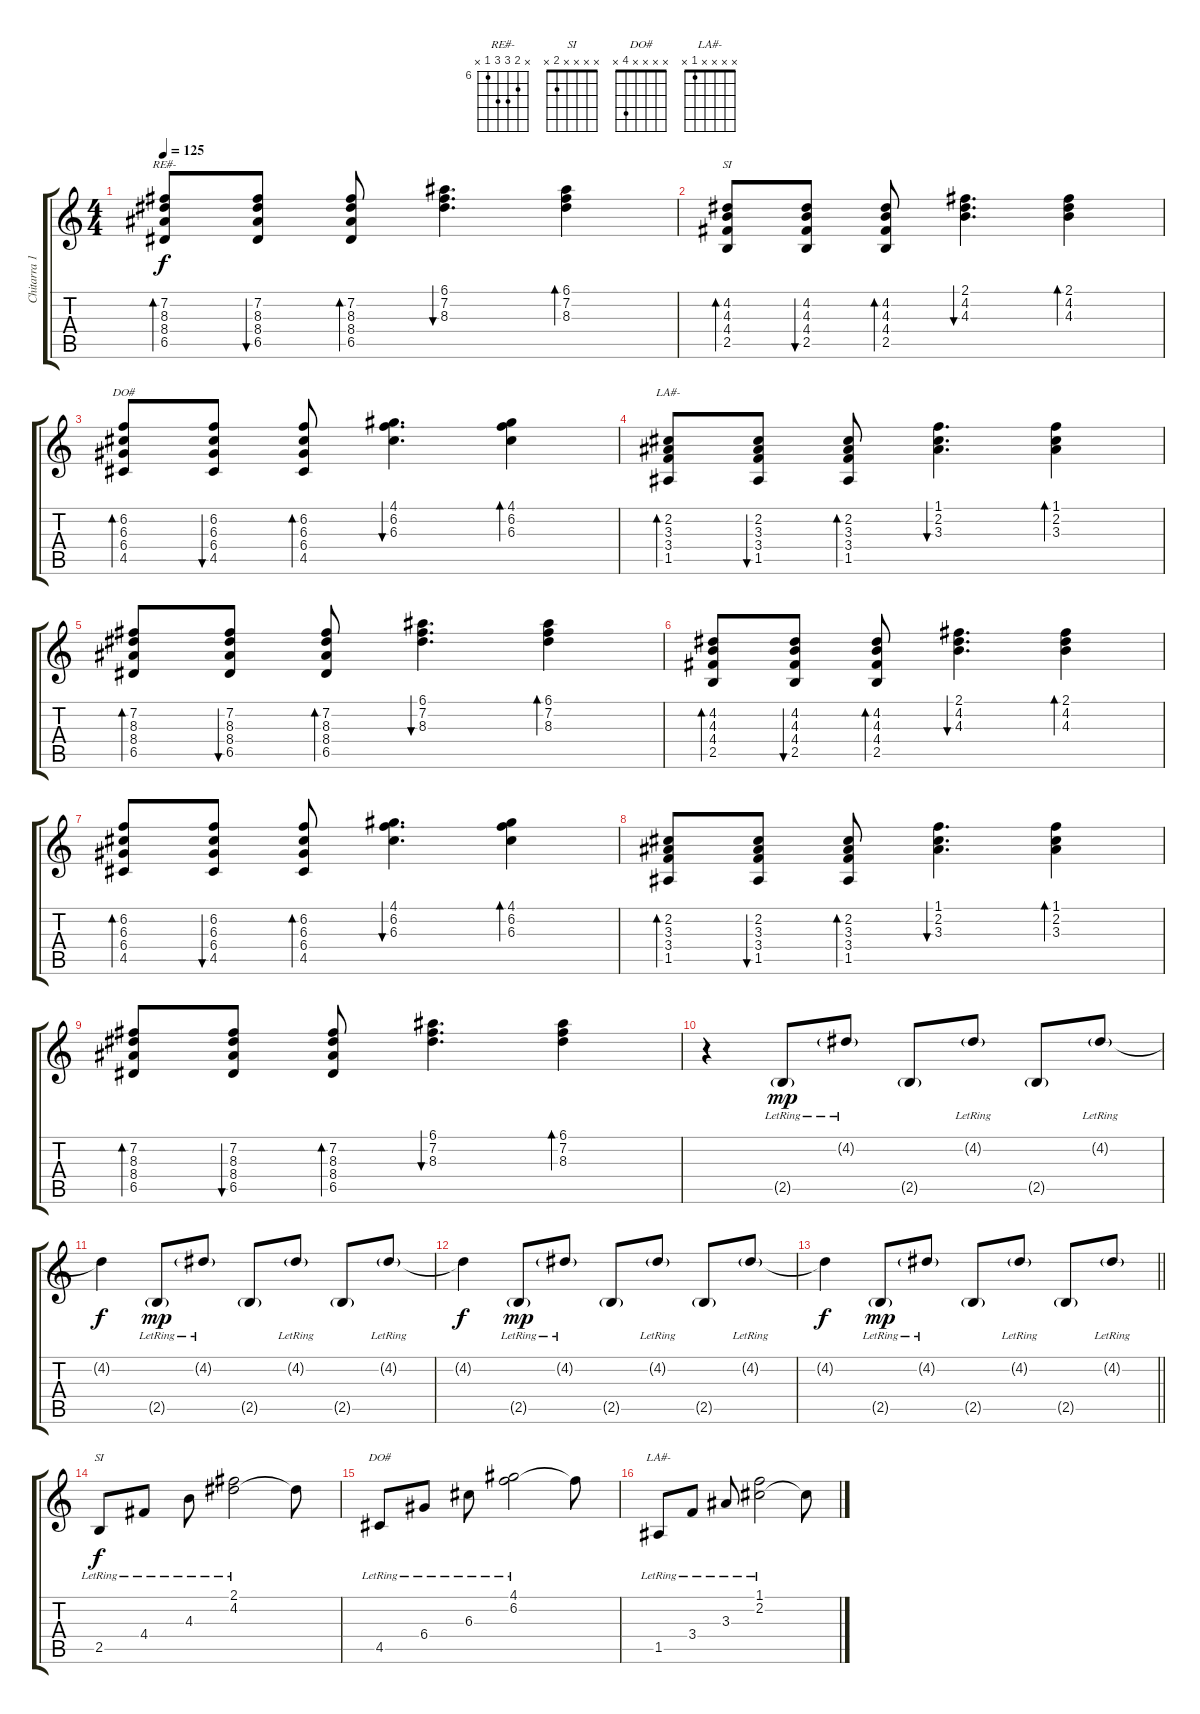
\track ("Chitarra 1" "Chitarra 1") {instrument acousticguitarsteel}
\staff {score tabs}
\tuning (E4 B3 G3 D3 A2 E2) {hide}
\chord ("RE#-" x 7 8 8 6 x) {firstfret 6}
\chord ("SI" 2 4 4 4 2 x) {barre 2}
\chord ("DO#" x 6 6 6 4 x) {firstfret 4 barre 6}
\chord ("LA#-" x 2 3 3 1 x)
\chord ("SI" x x x x 2 x)
\chord ("DO#" x x x x 4 x)
\chord ("LA#-" x x x x 1 x)
\ts (4 4)
\tempo 125
\clef g2
\ks c
(7.2 8.3 8.4 6.5).8{bd 120 ch "RE#-" dy f} (7.2 8.3 8.4 6.5).8{bu 30} (7.2 8.3 8.4 6.5).8{bd 30} (6.1 7.2 8.3).4{d bu 30} (6.1 7.2 8.3).4{bd 30} |
(4.2 4.3 4.4 2.5).8{bd 120 ch "SI"} (4.2 4.3 4.4 2.5).8{bu 30} (4.2 4.3 4.4 2.5).8{bd 30} (2.1 4.2 4.3).4{d bu 30} (2.1 4.2 4.3).4{bd 30} |
(6.2 6.3 6.4 4.5).8{bd 120 ch "DO#"} (6.2 6.3 6.4 4.5).8{bu 30} (6.2 6.3 6.4 4.5).8{bd 30} (4.1 6.2 6.3).4{d bu 30} (4.1 6.2 6.3).4{bd 30} |
(2.2 3.3 3.4 1.5).8{bd 120 ch "LA#-"} (2.2 3.3 3.4 1.5).8{bu 30} (2.2 3.3 3.4 1.5).8{bd 30} (1.1 2.2 3.3).4{d bu 30} (1.1 2.2 3.3).4{bd 30} |
(7.2 8.3 8.4 6.5).8{bd 120} (7.2 8.3 8.4 6.5).8{bu 30} (7.2 8.3 8.4 6.5).8{bd 30} (6.1 7.2 8.3).4{d bu 30} (6.1 7.2 8.3).4{bd 30} |
(4.2 4.3 4.4 2.5).8{bd 120} (4.2 4.3 4.4 2.5).8{bu 30} (4.2 4.3 4.4 2.5).8{bd 30} (2.1 4.2 4.3).4{d bu 30} (2.1 4.2 4.3).4{bd 30} |
(6.2 6.3 6.4 4.5).8{bd 120} (6.2 6.3 6.4 4.5).8{bu 30} (6.2 6.3 6.4 4.5).8{bd 30} (4.1 6.2 6.3).4{d bu 30} (4.1 6.2 6.3).4{bd 30} |
(2.2 3.3 3.4 1.5).8{bd 120} (2.2 3.3 3.4 1.5).8{bu 30} (2.2 3.3 3.4 1.5).8{bd 30} (1.1 2.2 3.3).4{d bu 30} (1.1 2.2 3.3).4{bd 30} |
(7.2 8.3 8.4 6.5).8{bd 120} (7.2 8.3 8.4 6.5).8{bu 30} (7.2 8.3 8.4 6.5).8{bd 30} (6.1 7.2 8.3).4{d bu 30} (6.1 7.2 8.3).4{bd 30} |
r.4 2.5{g lr}.8{dy mp} 4.2{g lr}.8 2.5{g}.8 4.2{g lr}.8 2.5{g}.8 4.2{g lr}.8 |
4.2{t}.4{dy f} 2.5{g lr}.8{dy mp} 4.2{g lr}.8 2.5{g}.8 4.2{g lr}.8 2.5{g}.8 4.2{g lr}.8 |
4.2{t}.4{dy f} 2.5{g lr}.8{dy mp} 4.2{g lr}.8 2.5{g}.8 4.2{g lr}.8 2.5{g}.8 4.2{g lr}.8 |
\barLineRight lightlight
4.2{t}.4{dy f} 2.5{g lr}.8{dy mp} 4.2{g lr}.8 2.5{g}.8 4.2{g lr}.8 2.5{g}.8 4.2{g lr}.8 |
2.5{lr}.8{ch "SI" dy f} 4.4{lr}.8 4.3{lr}.8 (2.1 4.2{lr}).2 4.2{t}.8 |
4.5{lr}.8{ch "DO#"} 6.4{lr}.8 6.3{lr}.8 (4.1 6.2{lr}).2 6.2{t}.8 |
1.5{lr}.8{ch "LA#-"} 3.4{lr}.8 3.3{lr}.8 (1.1 2.2{lr}).2 2.2{t}.8
